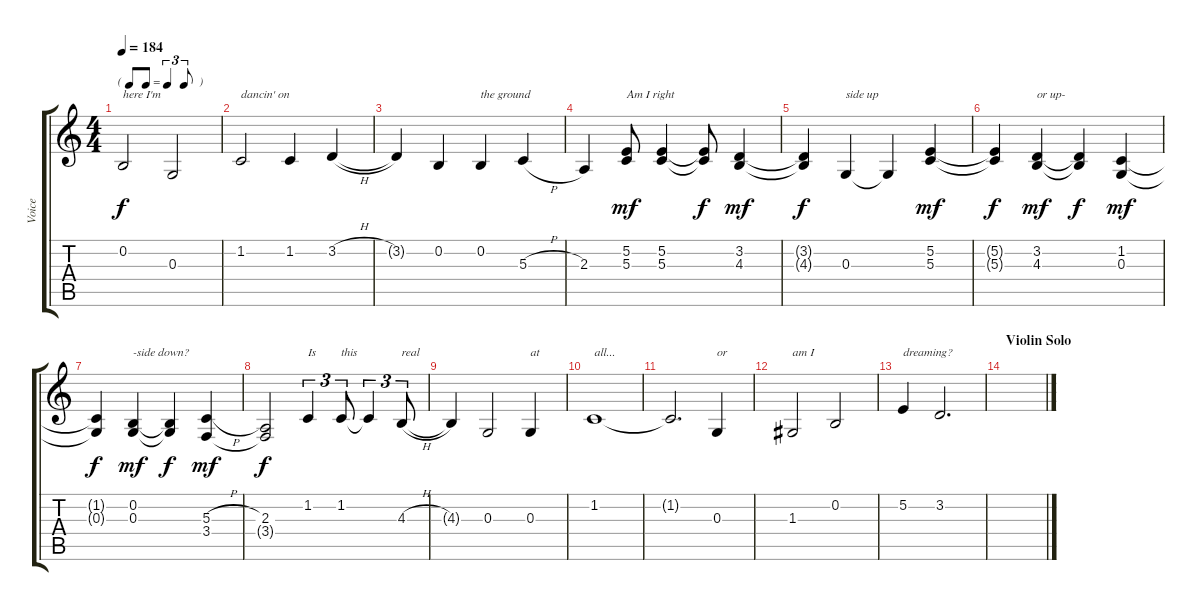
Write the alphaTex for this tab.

\track ("Voice" "Voice") {instrument clarinet}
\staff {score tabs}
\tuning (E4 B3 G3 D3 A2 E2) {hide}
\ts (4 4)
\tf triplet8th
\tempo 184
\clef g2
\ks c
0.2.2{txt "here I'm" dy f} 0.3.2 |
1.2.2{txt "dancin' on"} 1.2.4 3.2{h}.4 |
3.2{t}.4 0.2.4 0.2.4{txt "the ground"} 5.3{h}.4 |
2.3.4 (5.2 5.3).8{txt "Am I right" dy mf} (5.2 5.3).4 (5.2{t} 5.3{t}).8{dy f} (3.2 4.3).4{dy mf} |
(3.2{t} 4.3{t}).4{dy f} 0.3.4{txt "side up"} 0.3{t}.4 (5.2 5.3).4{dy mf} |
(5.2{t} 5.3{t}).4{dy f} (3.2 4.3).4{txt "or up-" dy mf} (3.2{t} 4.3{t}).4{dy f} (1.2 0.3).4{dy mf} |
(1.2{t} 0.3{t}).4{dy f} (0.2 0.3).4{txt "-side down?" dy mf} (0.2{t} 0.3{t}).4{dy f} (5.3{h} 3.4).4{dy mf} |
(2.3 3.4{t}).2{dy f} 1.2.4{tu (3 2) txt "Is"} 1.2.8{tu (3 2) txt "this"} 1.2{t}.4{tu (3 2)} 4.3{h}.8{tu (3 2) txt "real"} |
4.3{t}.4 0.3.2 0.3.4{txt "at"} |
1.2.1{txt "all..."} |
1.2{t}.2{d} 0.3.4{txt "or"} |
1.3.2{txt "am I"} 0.2.2 |
5.2.4{txt "dreaming?"} 3.2.2{d} |
\section ("" "Violin Solo")
